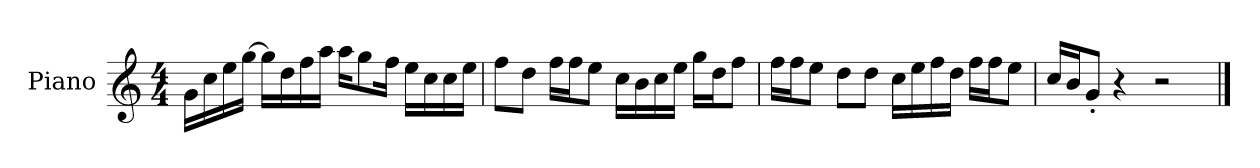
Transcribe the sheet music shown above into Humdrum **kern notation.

**kern
*part1
*staff1
*I"Piano
*I'P-no
*clefG2
*k[]
*M4/4
*MM90
=1
16g\LL
16cc\
16ee\
[16gg\JJ
16gg\LL]
16dd\
16ff\
16aa\JJ
16aa\KL
8gg\
16ff\Jk
16ee\LL
16cc\
16cc\
16ee\JJ
=2
8ff\L
8dd\J
16ff\LL
16ff\J
8ee\J
16cc\LL
16b\
16cc\
16ee\JJ
16gg\LL
16dd\J
8ff\J
=3
16ff\LL
16ff\J
8ee\J
8dd\L
8dd\J
16cc\LL
16ee\
16ff\
16dd\JJ
16ff\LL
16ff\J
8ee\J
!!LO:LB:g=z
=4
16cc/LL
16b/J
8g'/J
4r
2r
==
*-
